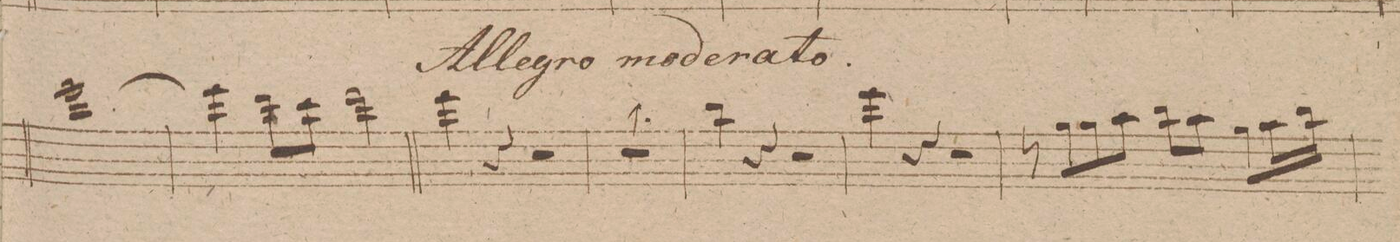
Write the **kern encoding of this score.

**kern	**dynam
*I"Flauto 1mo	*
*clefG2	*
*k[f#c#g#d#]	*
*met(c)	*
*M4/4	*
[1eee\	.
=26	=26
4eee\]	.
*8\right	*
8ddd#\L	.
*8\left	*
8ccc#\J	.
2ddd#\	.
=27||	=27||
4eee\	.
4r	.
2r	.
=28	=28
1r	.
=29	=29
*4\right	*
4bb\	.
4r	.
2r	.
=30	=30
*4\left	*
4eee\	.
4r	.
2r	.
=31	=31
8r	.
*8\right	*
8gg#\L	.
8gg#\	.
*8\left	*
8aa\J	.
*8\right	*
8bb\L	.
*8\left	*
8aa\J	.
*8\right	*
8gg#\L	.
*16\left	*
16aa\L	.
*16\right	*
16bb\JJ	.
=32	=32
*-	*-
